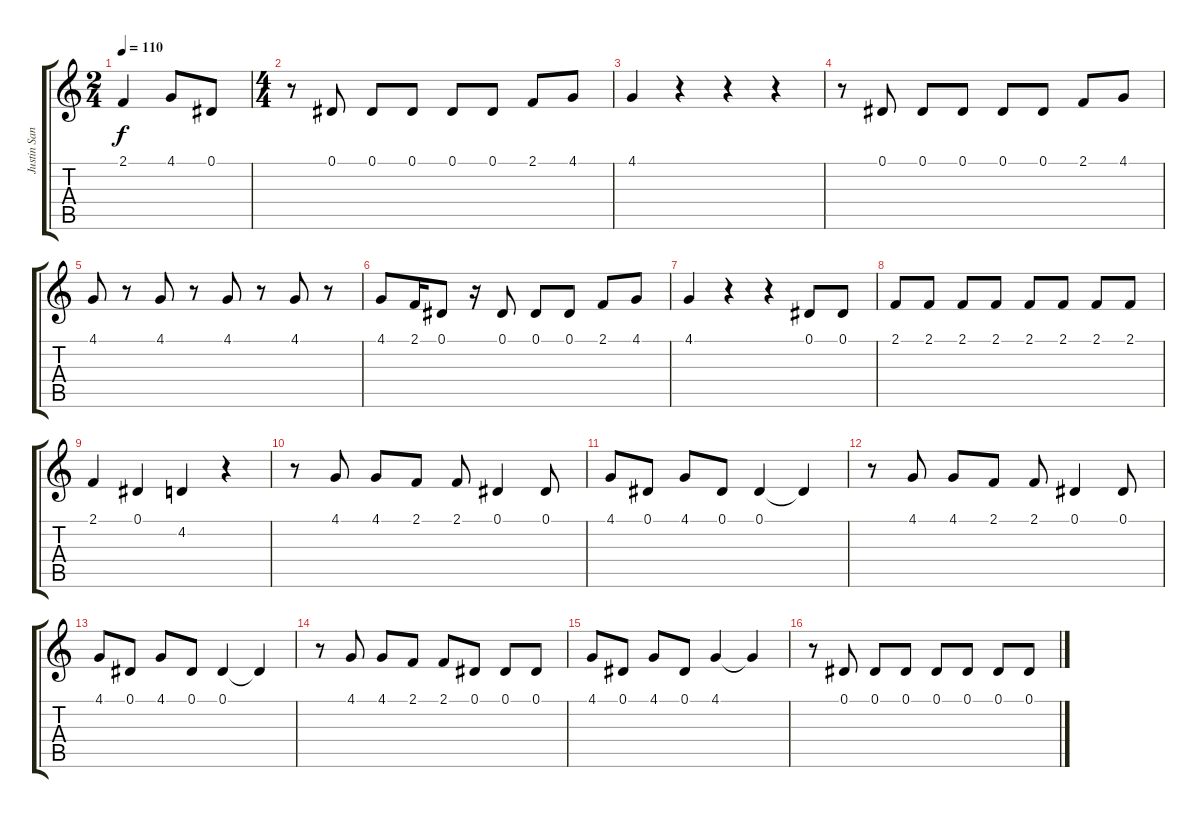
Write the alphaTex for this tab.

\track ("Justin Sane Vocals" "Justin San") {instrument violin}
\staff {score tabs}
\tuning (Eb4 Bb3 Gb3 Db3 Ab2 Eb2) {hide}
\ts (2 4)
\tempo 110
\clef g2
\ks c
2.1.4{dy f} 4.1.8 0.1.8 |
\ts (4 4)
r.8 0.1.8 0.1.8 0.1.8 0.1.8 0.1.8 2.1.8 4.1.8 |
4.1.4 r.4 r.4 r.4 |
r.8 0.1.8 0.1.8 0.1.8 0.1.8 0.1.8 2.1.8 4.1.8 |
4.1.8 r.8 4.1.8 r.8 4.1.8 r.8 4.1.8 r.8 |
4.1.8 2.1.16 0.1.8 r.16 0.1.8 0.1.8 0.1.8 2.1.8 4.1.8 |
4.1.4 r.4 r.4 0.1.8 0.1.8 |
2.1.8 2.1.8 2.1.8 2.1.8 2.1.8 2.1.8 2.1.8 2.1.8 |
2.1.4 0.1.4 4.2.4 r.4 |
r.8 4.1.8 4.1.8 2.1.8 2.1.8 0.1.4 0.1.8 |
4.1.8 0.1.8 4.1.8 0.1.8 0.1.4 0.1{t}.4 |
r.8 4.1.8 4.1.8 2.1.8 2.1.8 0.1.4 0.1.8 |
4.1.8 0.1.8 4.1.8 0.1.8 0.1.4 0.1{t}.4 |
r.8 4.1.8 4.1.8 2.1.8 2.1.8 0.1.8 0.1.8 0.1.8 |
4.1.8 0.1.8 4.1.8 0.1.8 4.1.4 4.1{t}.4 |
r.8 0.1.8 0.1.8 0.1.8 0.1.8 0.1.8 0.1.8 0.1.8
